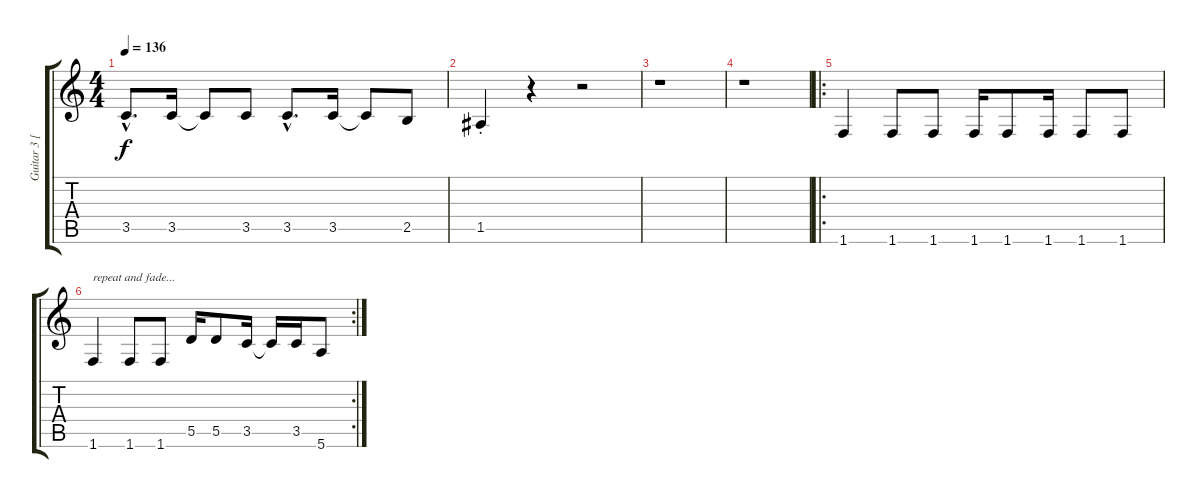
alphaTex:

\track ("Guitar 3 [Bass arrg. for Guitar]" "Guitar 3 [") {instrument electricguitarclean}
\staff {score tabs}
\tuning (E4 B3 G3 D3 A2 E2) {hide}
\ts (4 4)
\tempo 136
\clef g2
\ks c
3.5{hac}.8{d dy f} 3.5.16 3.5{t}.8 3.5.8 3.5{hac}.8{d} 3.5.16 3.5{t}.8 2.5.8 |
1.5{st}.4 r.4 r.2 |
r.1 |
r.1 |
\ro
1.6.4 1.6.8 1.6.8 1.6.16 1.6.8 1.6.16 1.6.8 1.6.8 |
\rc 2
1.6.4{txt "repeat and fade..."} 1.6.8 1.6.8 5.5.16 5.5.8 3.5.16 3.5{t}.16 3.5.16 5.6.8
